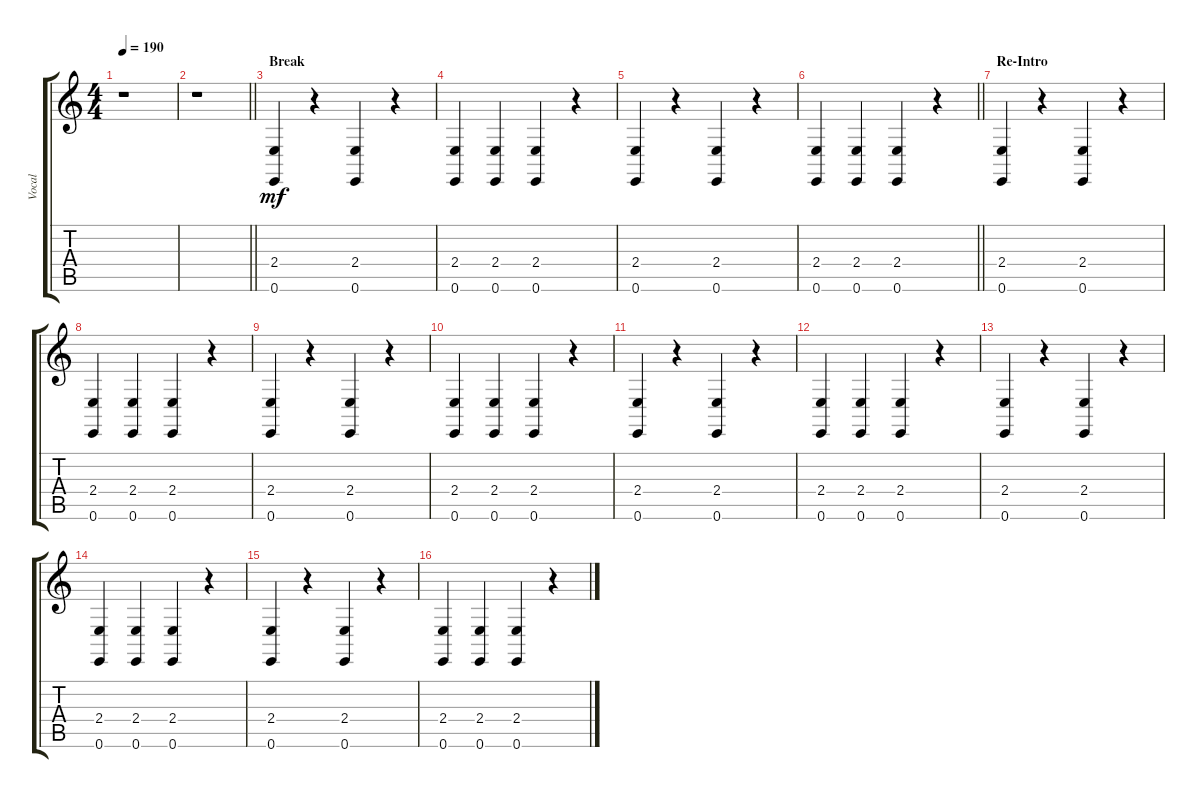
\track ("Vocal" "Vocal") {instrument tenorsax}
\staff {score tabs}
\tuning (E4 B3 G3 D3 A2 E2) {hide}
\ts (4 4)
\tempo 190
\clef g2
\ks c
r.1{dy f} |
\barLineRight lightlight
r.1 |
\section ("" "Break")
(2.4 0.6).4{dy mf} r.4 (2.4 0.6).4 r.4 |
(2.4 0.6).4 (2.4 0.6).4 (2.4 0.6).4 r.4 |
(2.4 0.6).4 r.4 (2.4 0.6).4 r.4 |
\barLineRight lightlight
(2.4 0.6).4 (2.4 0.6).4 (2.4 0.6).4 r.4 |
\section ("" "Re-Intro")
(2.4 0.6).4 r.4 (2.4 0.6).4 r.4 |
(2.4 0.6).4 (2.4 0.6).4 (2.4 0.6).4 r.4 |
(2.4 0.6).4 r.4 (2.4 0.6).4 r.4 |
(2.4 0.6).4 (2.4 0.6).4 (2.4 0.6).4 r.4 |
(2.4 0.6).4 r.4 (2.4 0.6).4 r.4 |
(2.4 0.6).4 (2.4 0.6).4 (2.4 0.6).4 r.4 |
(2.4 0.6).4 r.4 (2.4 0.6).4 r.4 |
(2.4 0.6).4 (2.4 0.6).4 (2.4 0.6).4 r.4 |
(2.4 0.6).4 r.4 (2.4 0.6).4 r.4 |
(2.4 0.6).4 (2.4 0.6).4 (2.4 0.6).4 r.4
